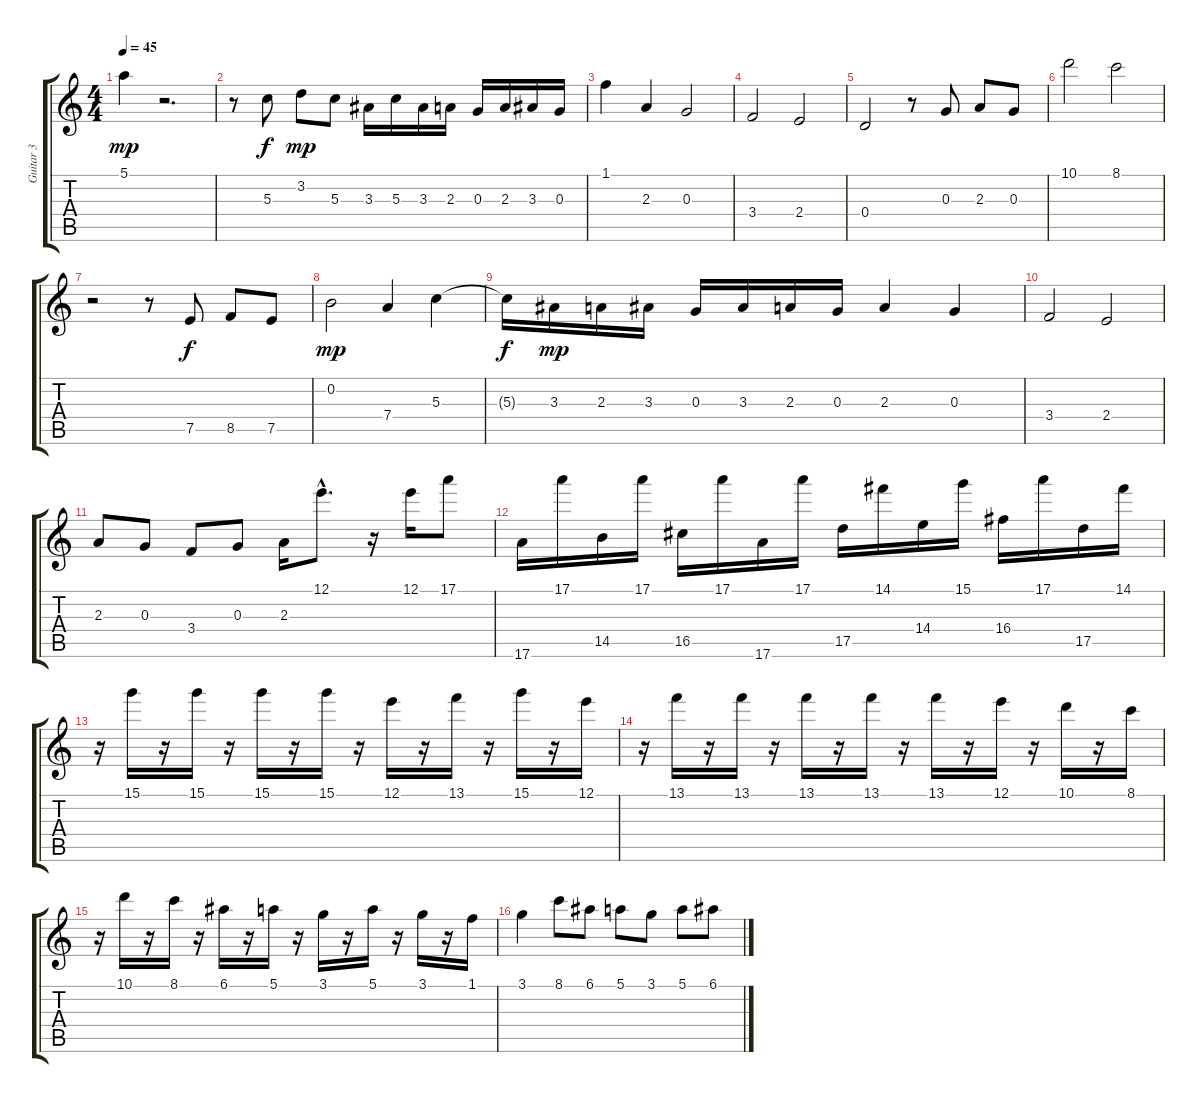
\track ("Guitar 3" "Guitar 3") {instrument acousticguitarnylon}
\staff {score tabs}
\tuning (E4 B3 G3 D3 A2 E2) {hide}
\ts (4 4)
\tempo 45
\clef g2
\ks c
5.1.4{dy mp} r.2{d} |
r.8 5.3.8{dy f} 3.2.8{dy mp} 5.3.8 3.3.16 5.3.16 3.3.16 2.3.16 0.3.16 2.3.16 3.3.16 0.3.16 |
1.1.4 2.3.4 0.3.2 |
3.4.2 2.4.2 |
0.4.2 r.8 0.3.8 2.3.8 0.3.8 |
10.1.2 8.1.2 |
r.2 r.8 7.5.8{dy f} 8.5.8 7.5.8 |
0.2.2{dy mp} 7.4.4 5.3.4 |
5.3{t}.16{dy f} 3.3.16{dy mp} 2.3.16 3.3.16 0.3.16 3.3.16 2.3.16 0.3.16 2.3.4 0.3.4 |
3.4.2 2.4.2 |
2.3.8 0.3.8 3.4.8 0.3.8 2.3.16 12.1{hac}.8{d} r.16 12.1.16 17.1.8 |
17.6.16 17.1.16 14.5.16 17.1.16 16.5.16 17.1.16 17.6.16 17.1.16 17.5.16 14.1.16 14.4.16 15.1.16 16.4.16 17.1.16 17.5.16 14.1.16 |
r.16 15.1.16 r.16 15.1.16 r.16 15.1.16 r.16 15.1.16 r.16 12.1.16 r.16 13.1.16 r.16 15.1.16 r.16 12.1.16 |
r.16 13.1.16 r.16 13.1.16 r.16 13.1.16 r.16 13.1.16 r.16 13.1.16 r.16 12.1.16 r.16 10.1.16 r.16 8.1.16 |
r.16 10.1.16 r.16 8.1.16 r.16 6.1.16 r.16 5.1.16 r.16 3.1.16 r.16 5.1.16 r.16 3.1.16 r.16 1.1.16 |
3.1.4 8.1.8 6.1.8 5.1.8 3.1.8 5.1.8 6.1.8
